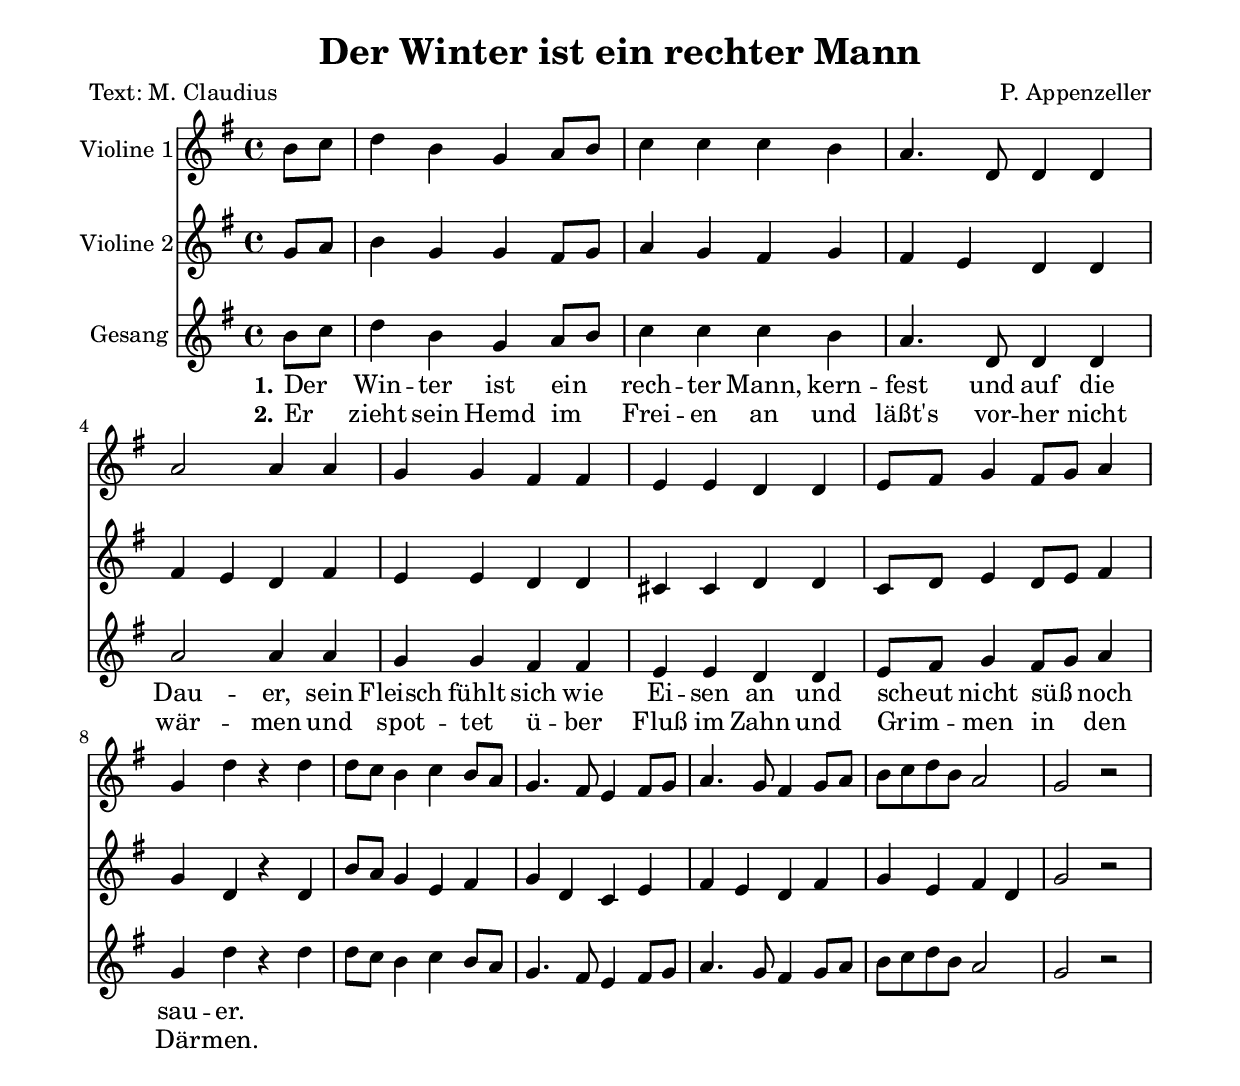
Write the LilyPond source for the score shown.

\version "2.24"
\language "deutsch"
\header {
  title = "Der Winter ist ein rechter Mann"
  composer = "P. Appenzeller"
  poet = "Text: M. Claudius"
}
\paper {
  left-margin = 15\mm
  right-margin = 15\mm
}

verseOne = \lyricmode {
  Der _ Win -- ter ist ein _ rech -- ter Mann,
  kern -- fest und auf die Dau -- er,
  sein Fleisch fühlt sich wie Ei -- sen an
  und scheut _ nicht süß _ noch sau -- er.
}

verseTwo = \lyricmode {
  Er _ zieht sein Hemd im _ Frei -- en an
  und läßt's vor -- her nicht wär -- men
  und spot -- tet ü -- ber Fluß im Zahn
  und Grim _ -- men in _ den  Där -- men.
}

verseThree = \lyricmode {
  Aus Blu -- men und aus Vo -- gel -- sang
  weiß er sich nichts zu ma -- chen,
  haßt war -- men Drang und war -- men Klang
  und al -- le war -- men Sa -- chen.
}

verseFour = \lyricmode {
  Doch wenn die Füch -- se bel -- len sehr,
  wenn's Holz im O -- fen knit -- tert
  und um den O -- fen Knecht und Herr
  die Hän -- de reibt und zit -- tert;
}

verseFive = \lyricmode {
  wenn Stein und Bein vor Frost zer -- bricht
  und Teich' und See -- en kra -- chen:
  das klingt ihm gut, das haßt er nicht,
  dann will er sich tot -- la -- chen.
}

verseSix = \lyricmode {
  Sein Schloß von Eis liegt ganz hin -- aus
  beim Nord -- pol an dem Stran -- de;
  doch hat er auch ein Som -- mer -- haus
  im lie -- ben Schwei -- zer -- lan -- de.
}

verseSeven = \lyricmode {
  Da ist er denn bald dort, bald hier,
  gut Re -- gi -- ment zu füh -- ren.
  Und wenn er durch -- zieht, ste -- hen wir
  und sehn ihn an und frie -- ren.
}

melody = \relative c'' {
  \key g \major
  \partial 8*2
  h8 c |
  d4 h g a8h|
  c4 c c h |
  a4. d,8 d4 d |
  a'2 a4 a |
  g g fis fis
  e e d d
  e8 fis8 g4fis8 g a4
  g d' r4 d
  d8 c h4 c h8 a
  g4. fis8 e4 fis8 g8
  a4. g8 fis4 g8 a
  h c d h a2
  g r2

}

\score {
  <<
    \new Staff \with {
      instrumentName = "Violine 1"
      
    } {
      \melody
    }

    \new Staff {
      \set Staff.instrumentName = "Violine 2"
      \relative c'' {
        \key g \major
        \partial 8*2
        g8 a |
        h4g g fis8 g8|
        a4 g fis g |
        fis e d d|
        fis e d fis |
        e e d d
        cis cis d d
        c8 d e4 d8 e fis4
        g d r4 d
        h'8a g4 e fis
        g d c e
        fis e d fis
        g e fis d
        g2 r2

      }

    }
\new Staff \with {
      instrumentName = "Gesang"

    } {
      \new Voice = "gesang" {
        \melody
      }
    }

    \new Lyrics \with {
      stanza = "1."
    }
    \lyricsto "gesang" {
      \verseOne
    }

    \new Lyrics \with {
      stanza = "2."
    }
    \lyricsto "gesang" {
      \verseTwo
    }

  >>
  \layout {}
  \midi {}
}